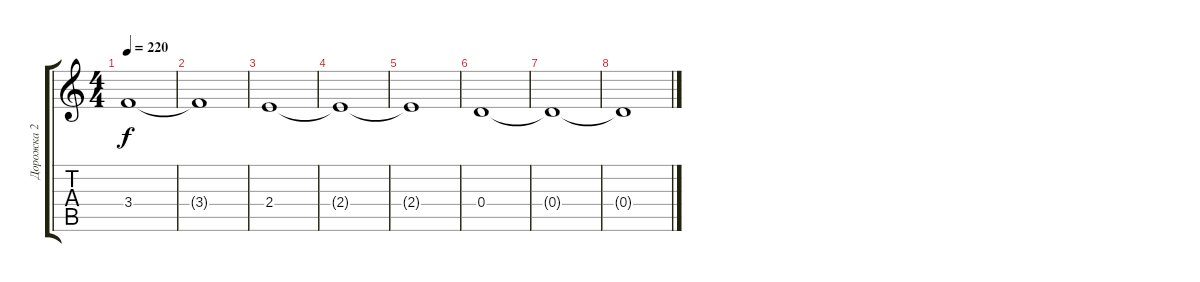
\track ("Дорожка 2" "Дорожка 2") {instrument distortionguitar}
\staff {score tabs}
\tuning (E4 B3 G3 D3 A2 E2) {hide}
\ts (4 4)
\tempo 220
\clef g2
\ks c
3.4{t}.1{dy f} |
3.4{t}.1 |
2.4.1 |
2.4{t}.1 |
2.4{t}.1 |
0.4.1 |
0.4{t}.1 |
0.4{t}.1
